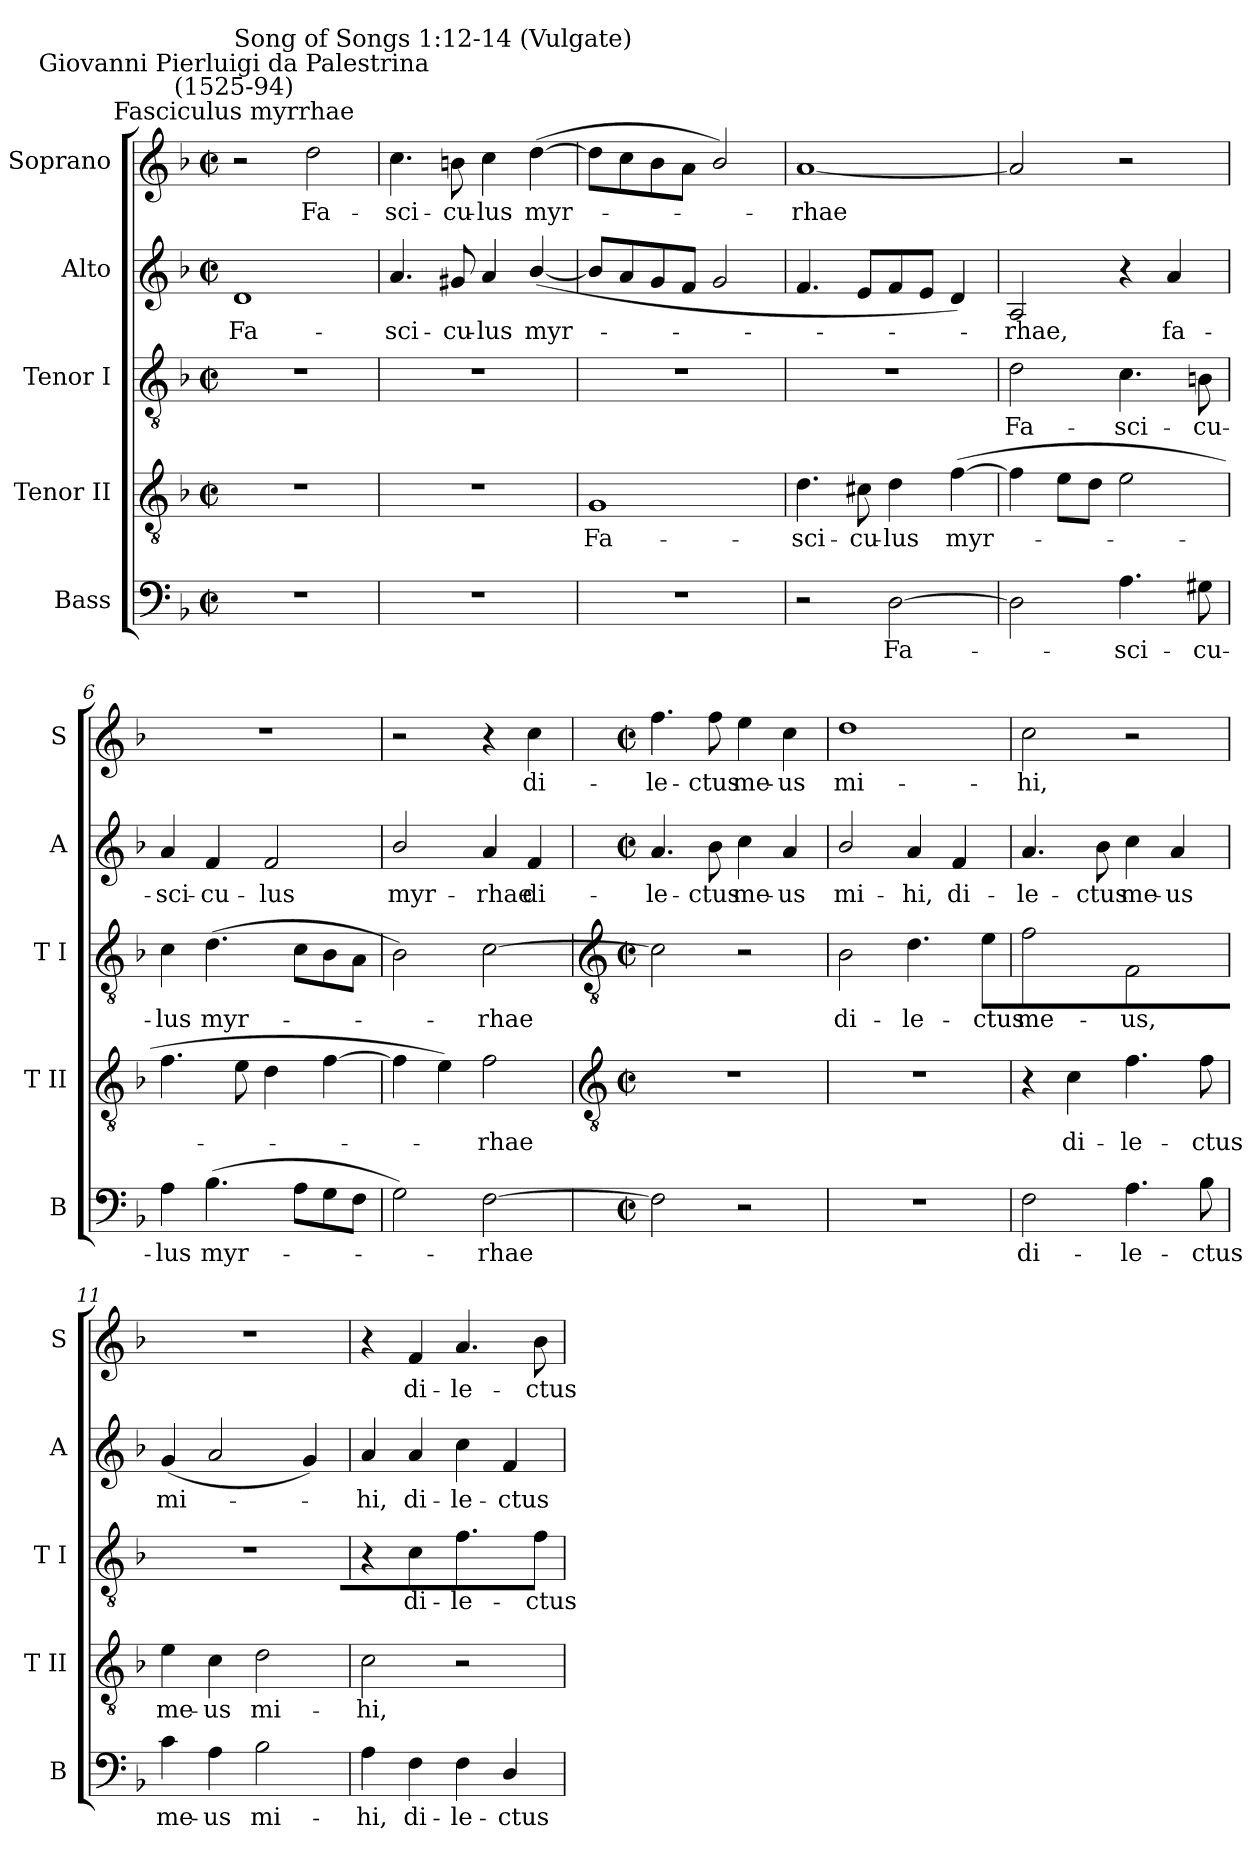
**kern	**text	**kern	**text	**kern	**text	**kern	**text	**kern	**text
*part5	*part5	*part4	*part4	*part3	*part3	*part2	*part2	*part1	*part1
*staff5	*staff5	*staff4	*staff4	*staff3	*staff3	*staff2	*staff2	*staff1	*staff1
*I"Bass	*	*I"Tenor II	*	*I"Tenor I	*	*I"Alto	*	*I"Soprano	*
*I'B	*	*I'T II	*	*I'T I	*	*I'A	*	*I'S	*
*clefF4	*	*clefGv2	*	*clefGv2	*	*clefG2	*	*clefG2	*
*k[b-]	*	*k[b-]	*	*k[b-]	*	*k[b-]	*	*k[b-]	*
*F:	*	*F:	*	*F:	*	*F:	*	*F:	*
*M2/2	*	*M2/2	*	*M2/2	*	*M2/2	*	*M2/2	*
*met(c|)	*	*met(c|)	*	*met(c|)	*	*met(c|)	*	*met(c|)	*
=1	=1	=1	=1	=1	=1	=1	=1	=1	=1
!	!	!	!	!	!	!	!	!LO:TX:a:cj:t=Fasciculus myrrhae	!
!	!	!	!	!	!	!	!	!LO:TX:a:cj:t=Giovanni Pierluigi da Palestrina\n(1525-94)	!
!	!	!	!	!	!	!	!	!LO:TX:a:t=Song of Songs 1&colon;12-14 (Vulgate)	!
!	!	!	!	!	!	!	!LO:LY:b	!	!
1r	.	1r	.	1r	.	1d	Fa-	2r	.
!	!	!	!	!	!	!	!	!	!LO:LY:b
.	.	.	.	.	.	.	.	2dd	Fa-
=2	=2	=2	=2	=2	=2	=2	=2	=2	=2
!	!	!	!	!	!	!	!LO:LY:b	!	!LO:LY:b
1r	.	1r	.	1r	.	4.a	-sci-	4.cc	-sci-
!	!	!	!	!	!	!	!LO:LY:b	!	!LO:LY:b
.	.	.	.	.	.	8g#X	-cu-	8bn	-cu-
!	!	!	!	!	!	!	!LO:LY:b	!	!LO:LY:b
.	.	.	.	.	.	4a	-lus	4cc	-lus
!	!	!	!	!	!	!	!LO:LY:b	!	!LO:LY:b
.	.	.	.	.	.	(<[4b-/	myr-	(>[4dd	myr-
=3	=3	=3	=3	=3	=3	=3	=3	=3	=3
!	!	!	!LO:LY:b	!	!	!	!	!	!
1r	.	1G	Fa-	1r	.	8b-L]	.	8ddL]	.
.	.	.	.	.	.	8a	.	8cc	.
.	.	.	.	.	.	8g	.	8b-	.
.	.	.	.	.	.	8fJ	.	8aJ	.
.	.	.	.	.	.	2g	.	2b-/)	.
=4	=4	=4	=4	=4	=4	=4	=4	=4	=4
!	!	!	!LO:LY:b	!	!	!	!	!	!LO:LY:b
2r	.	4.d	-sci-	1r	.	4.f	.	[1a	rhae
!	!	!	!LO:LY:b	!	!	!	!	!	!
.	.	8c#X	-cu-	.	.	8eL	.	.	.
!	!LO:LY:b	!	!LO:LY:b	!	!	!	!	!	!
[2D	Fa-	4d	-lus	.	.	8f	.	.	.
.	.	.	.	.	.	8eJ	.	.	.
!	!	!	!LO:LY:b	!	!	!	!	!	!
.	.	(>[4f	myr-	.	.	4d)	.	.	.
=5	=5	=5	=5	=5	=5	=5	=5	=5	=5
!	!	!	!	!	!LO:LY:b	!	!LO:LY:b	!	!
2D]	.	4f]	.	2d	Fa-	2A	rhae,	2a]	.
.	.	8eL	.	.	.	.	.	.	.
.	.	8dJ	.	.	.	.	.	.	.
!	!LO:LY:b	!	!	!	!LO:LY:b	!	!	!	!
4.A	sci-	2e	.	4.c	-sci-	4r	.	2r	.
!	!	!	!	!	!	!	!LO:LY:b	!	!
.	.	.	.	.	.	4a	fa-	.	.
!	!LO:LY:b	!	!	!	!LO:LY:b	!	!	!	!
8G#X	-cu-	.	.	8Bn	-cu-	.	.	.	.
=6	=6	=6	=6	=6	=6	=6	=6	=6	=6
!	!LO:LY:b	!	!	!	!LO:LY:b	!	!LO:LY:b	!	!
4A	-lus	4.f	.	4c	-lus	4a	-sci-	1r	.
!	!LO:LY:b	!	!	!	!LO:LY:b	!	!LO:LY:b	!	!
(>4.B-	myr-	.	.	(>4.d	myr-	4f	-cu-	.	.
.	.	8e	.	.	.	.	.	.	.
!	!	!	!	!	!	!	!LO:LY:b	!	!
.	.	4d	.	.	.	2f	-lus	.	.
8AL	.	.	.	8cL	.	.	.	.	.
8G	.	[4f	.	8B-	.	.	.	.	.
8FJ	.	.	.	8AJ	.	.	.	.	.
=7	=7	=7	=7	=7	=7	=7	=7	=7	=7
!	!	!	!	!	!	!	!LO:LY:b	!	!
2G)	.	4f]	.	2B-)	.	2b-/	myr-	2r	.
.	.	4e)	.	.	.	.	.	.	.
!	!LO:LY:b	!	!LO:LY:b	!	!LO:LY:b	!	!LO:LY:b	!	!
[2F	rhae	2f	rhae	[2c	rhae	4a	-rhae	4r	.
!	!	!	!	!	!	!	!LO:LY:b	!	!LO:LY:b
.	.	.	.	.	.	4f	di-	4cc	di-
!!LO:LB:g=z
=8	=8	=8	=8	=8	=8	=8	=8	=8	=8
*	*	*clefGv2	*	*clefGv2	*	*	*	*	*
*M2/2	*	*M2/2	*	*M2/2	*	*M2/2	*	*M2/2	*
*met(c|)	*	*met(c|)	*	*met(c|)	*	*met(c|)	*	*met(c|)	*
!	!	!	!	!	!	!	!LO:LY:b	!	!LO:LY:b
2F]	.	1r	.	2c]	.	4.a	-le-	4.ff	-le-
!	!	!	!	!	!	!	!LO:LY:b	!	!LO:LY:b
.	.	.	.	.	.	8b-	-ctus	8ff	-ctus
!	!	!	!	!	!	!	!LO:LY:b	!	!LO:LY:b
2r	.	.	.	2r	.	4cc	me-	4ee	me-
!	!	!	!	!	!	!	!LO:LY:b	!	!LO:LY:b
.	.	.	.	.	.	4a	-us	4cc	-us
=9	=9	=9	=9	=9	=9	=9	=9	=9	=9
!	!	!	!	!	!LO:LY:b	!	!LO:LY:b	!	!LO:LY:b
1r	.	1r	.	2B-	di-	2b-/	mi-	1dd	mi-
!	!	!	!	!	!LO:LY:b	!	!LO:LY:b	!	!
.	.	.	.	4.d	-le-	4a	-hi,	.	.
!	!	!	!	!	!	!	!LO:LY:b	!	!
.	.	.	.	.	.	4f	di-	.	.
!	!	!	!	!	!LO:LY:b	!	!	!	!
.	.	.	.	8eL	-ctus	.	.	.	.
=10	=10	=10	=10	=10	=10	=10	=10	=10	=10
!	!LO:LY:b	!	!	!	!LO:LY:b	!	!LO:LY:b	!	!LO:LY:b
2F	di-	4r	.	2f	me-	4.a	-le-	2cc	-hi,
!	!	!	!LO:LY:b	!	!	!	!	!	!
.	.	4c	di-	.	.	.	.	.	.
!	!	!	!	!	!	!	!LO:LY:b	!	!
.	.	.	.	.	.	8b-	-ctus	.	.
!	!LO:LY:b	!	!LO:LY:b	!	!LO:LY:b	!	!LO:LY:b	!	!
4.A	-le-	4.f	-le-	2F	-us,	4cc	me-	2r	.
!	!	!	!	!	!	!	!LO:LY:b	!	!
.	.	.	.	.	.	4a	-us	.	.
!	!LO:LY:b	!	!LO:LY:b	!	!	!	!	!	!
8B-	-ctus	8f	-ctus	.	.	.	.	.	.
=11	=11	=11	=11	=11	=11	=11	=11	=11	=11
!	!LO:LY:b	!	!LO:LY:b	!	!	!	!LO:LY:b	!	!
4c	me-	4e	me-	1r	.	(<4g	mi-	1r	.
!	!LO:LY:b	!	!LO:LY:b	!	!	!	!	!	!
4A	-us	4c	-us	.	.	2a	.	.	.
!	!LO:LY:b	!	!LO:LY:b	!	!	!	!	!	!
2B-	mi-	2d	mi-	.	.	.	.	.	.
.	.	.	.	.	.	4g)	.	.	.
=12	=12	=12	=12	=12	=12	=12	=12	=12	=12
!	!LO:LY:b	!	!LO:LY:b	!	!	!	!LO:LY:b	!	!
4A	-hi,	2c	-hi,	4r	.	4a	hi,	4r	.
!	!LO:LY:b	!	!	!	!LO:LY:b	!	!LO:LY:b	!	!LO:LY:b
4F	di-	.	.	4c	di-	4a	di-	4f	di-
!	!LO:LY:b	!	!	!	!LO:LY:b	!	!LO:LY:b	!	!LO:LY:b
4F	-le-	2r	.	4.f	-le-	4cc	-le-	4.a	-le-
!	!LO:LY:b	!	!	!	!	!	!LO:LY:b	!	!
4D/	-ctus	.	.	.	.	4f	-ctus	.	.
!	!	!	!	!	!LO:LY:b	!	!	!	!LO:LY:b
.	.	.	.	8fJ	-ctus	.	.	8b-	-ctus
=	=	=	=	=	=	=	=	=	=
*-	*-	*-	*-	*-	*-	*-	*-	*-	*-
